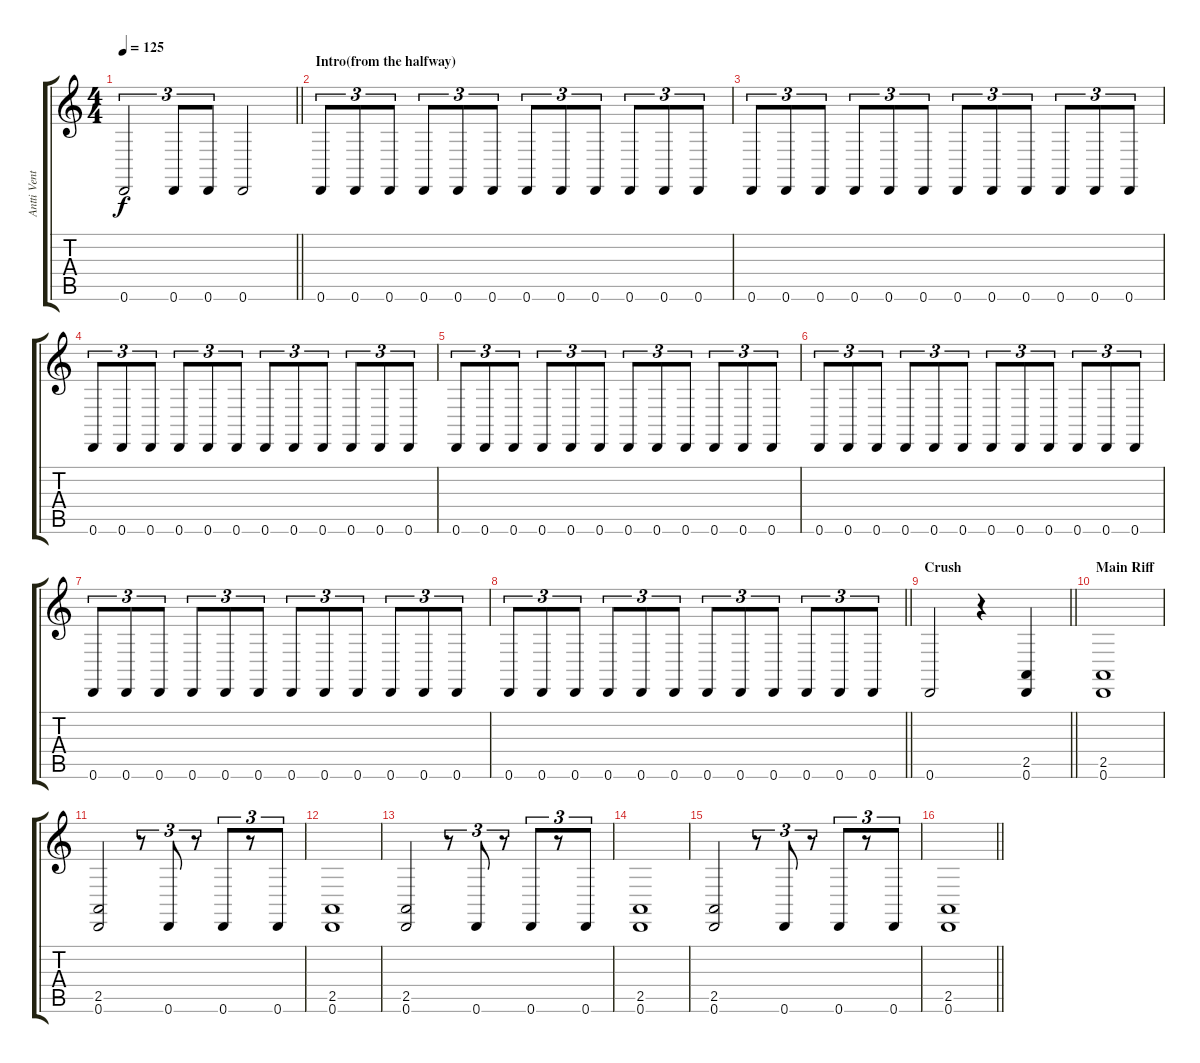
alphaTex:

\track ("Antti Ventola" "Antti Vent") {instrument timpani}
\staff {score tabs}
\tuning (D4 A3 F3 C3 G2 D2) {hide}
\ts (4 4)
\tempo 125
\clef g2
\barLineRight lightlight
\ks c
0.6.2{tu (3 2) dy f} 0.6.8{tu (3 2)} 0.6.8{tu (3 2)} 0.6.2 |
\section ("" "Intro(from the halfway)")
0.6.8{tu (3 2)} 0.6.8{tu (3 2)} 0.6.8{tu (3 2)} 0.6.8{tu (3 2)} 0.6.8{tu (3 2)} 0.6.8{tu (3 2)} 0.6.8{tu (3 2)} 0.6.8{tu (3 2)} 0.6.8{tu (3 2)} 0.6.8{tu (3 2)} 0.6.8{tu (3 2)} 0.6.8{tu (3 2)} |
0.6.8{tu (3 2)} 0.6.8{tu (3 2)} 0.6.8{tu (3 2)} 0.6.8{tu (3 2)} 0.6.8{tu (3 2)} 0.6.8{tu (3 2)} 0.6.8{tu (3 2)} 0.6.8{tu (3 2)} 0.6.8{tu (3 2)} 0.6.8{tu (3 2)} 0.6.8{tu (3 2)} 0.6.8{tu (3 2)} |
0.6.8{tu (3 2)} 0.6.8{tu (3 2)} 0.6.8{tu (3 2)} 0.6.8{tu (3 2)} 0.6.8{tu (3 2)} 0.6.8{tu (3 2)} 0.6.8{tu (3 2)} 0.6.8{tu (3 2)} 0.6.8{tu (3 2)} 0.6.8{tu (3 2)} 0.6.8{tu (3 2)} 0.6.8{tu (3 2)} |
0.6.8{tu (3 2)} 0.6.8{tu (3 2)} 0.6.8{tu (3 2)} 0.6.8{tu (3 2)} 0.6.8{tu (3 2)} 0.6.8{tu (3 2)} 0.6.8{tu (3 2)} 0.6.8{tu (3 2)} 0.6.8{tu (3 2)} 0.6.8{tu (3 2)} 0.6.8{tu (3 2)} 0.6.8{tu (3 2)} |
0.6.8{tu (3 2)} 0.6.8{tu (3 2)} 0.6.8{tu (3 2)} 0.6.8{tu (3 2)} 0.6.8{tu (3 2)} 0.6.8{tu (3 2)} 0.6.8{tu (3 2)} 0.6.8{tu (3 2)} 0.6.8{tu (3 2)} 0.6.8{tu (3 2)} 0.6.8{tu (3 2)} 0.6.8{tu (3 2)} |
0.6.8{tu (3 2)} 0.6.8{tu (3 2)} 0.6.8{tu (3 2)} 0.6.8{tu (3 2)} 0.6.8{tu (3 2)} 0.6.8{tu (3 2)} 0.6.8{tu (3 2)} 0.6.8{tu (3 2)} 0.6.8{tu (3 2)} 0.6.8{tu (3 2)} 0.6.8{tu (3 2)} 0.6.8{tu (3 2)} |
\barLineRight lightlight
0.6.8{tu (3 2)} 0.6.8{tu (3 2)} 0.6.8{tu (3 2)} 0.6.8{tu (3 2)} 0.6.8{tu (3 2)} 0.6.8{tu (3 2)} 0.6.8{tu (3 2)} 0.6.8{tu (3 2)} 0.6.8{tu (3 2)} 0.6.8{tu (3 2)} 0.6.8{tu (3 2)} 0.6.8{tu (3 2)} |
\section ("" "Crush")
\barLineRight lightlight
0.6.2 r.4 (2.5 0.6).4 |
\section ("" "Main Riff")
(2.5 0.6).1 |
(2.5 0.6).2 r.8{tu (3 2)} 0.6.8{tu (3 2)} r.8{tu (3 2)} 0.6.8{tu (3 2)} r.8{tu (3 2)} 0.6.8{tu (3 2)} |
(2.5 0.6).1 |
(2.5 0.6).2 r.8{tu (3 2)} 0.6.8{tu (3 2)} r.8{tu (3 2)} 0.6.8{tu (3 2)} r.8{tu (3 2)} 0.6.8{tu (3 2)} |
(2.5 0.6).1 |
(2.5 0.6).2 r.8{tu (3 2)} 0.6.8{tu (3 2)} r.8{tu (3 2)} 0.6.8{tu (3 2)} r.8{tu (3 2)} 0.6.8{tu (3 2)} |
\barLineRight lightlight
(2.5 0.6).1
